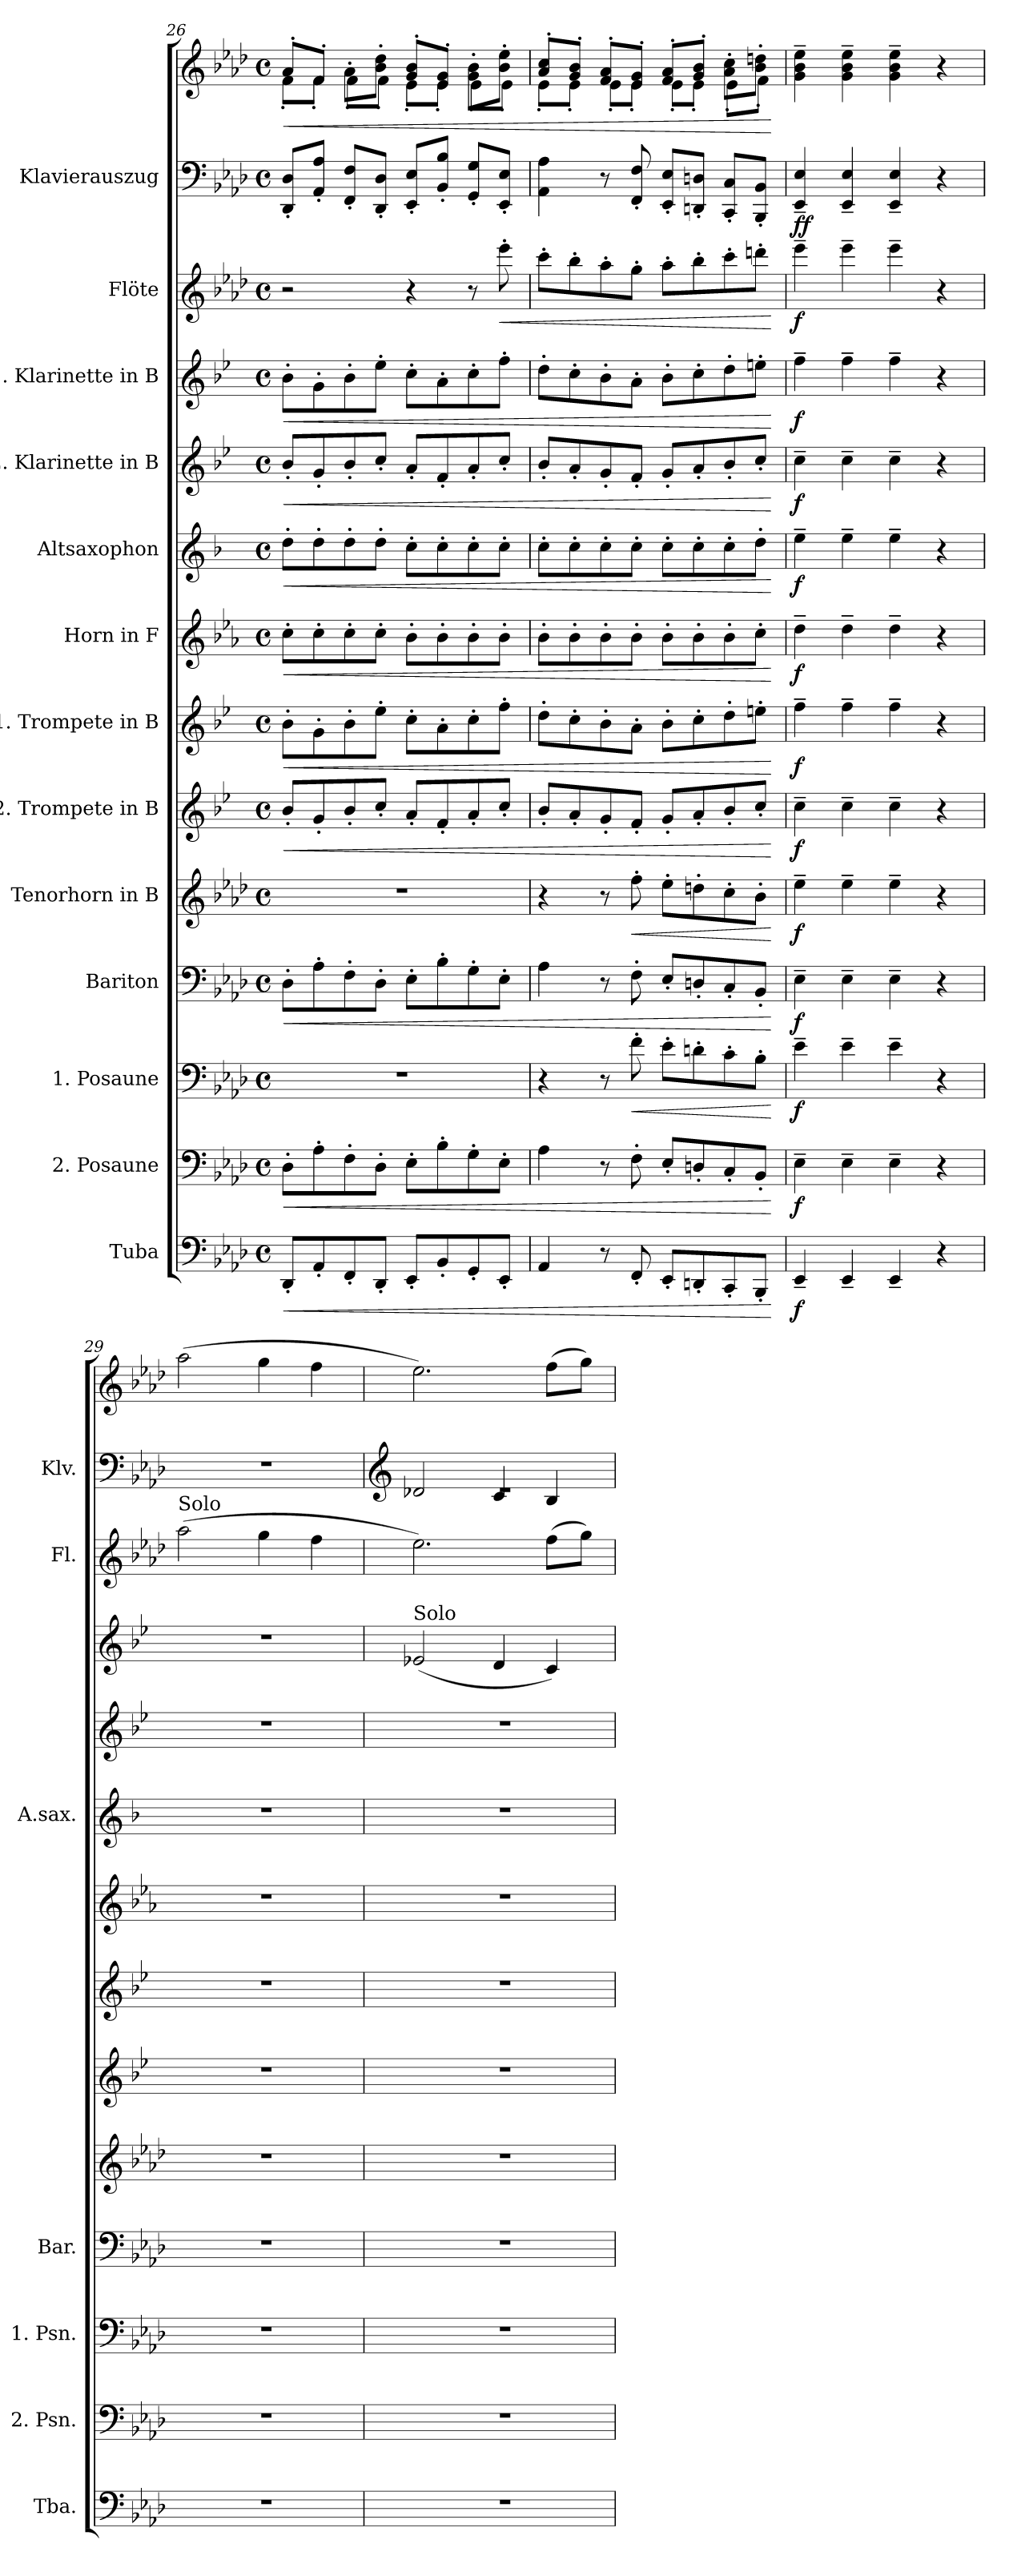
**kern	**dynam	**kern	**dynam	**kern	**dynam	**kern	**dynam	**kern	**dynam	**kern	**dynam	**kern	**dynam	**kern	**dynam	**kern	**dynam	**kern	**dynam	**kern	**dynam	**kern	**dynam	**kern	**kern	**dynam
*part13	*part13	*part12	*part12	*part11	*part11	*part10	*part10	*part9	*part9	*part8	*part8	*part7	*part7	*part6	*part6	*part5	*part5	*part4	*part4	*part3	*part3	*part2	*part2	*part1	*part1	*part1
*staff14	*staff14	*staff13	*staff13	*staff12	*staff12	*staff11	*staff11	*staff10	*staff10	*staff9	*staff9	*staff8	*staff8	*staff7	*staff7	*staff6	*staff6	*staff5	*staff5	*staff4	*staff4	*staff3	*staff3	*staff2	*staff1	*staff1/2
*I"Tuba	*	*I"2. Posaune	*	*I"1. Posaune	*	*I"Bariton	*	*I"Tenorhorn in B	*	*I"2. Trompete in B	*	*I"1. Trompete in B	*	*I"Horn in F	*	*I"Altsaxophon	*	*I"2. Klarinette in B	*	*I"1. Klarinette in B	*	*I"Flöte	*	*I"Klavierauszug	*	*
*I'Tba.	*	*I'2. Psn.	*	*I'1. Psn.	*	*I'Bar.	*	*	*	*	*	*	*	*	*	*I'A.sax.	*	*	*	*	*	*I'Fl.	*	*I'Klv.	*	*
*clefF4	*	*clefF4	*	*clefF4	*	*clefF4	*	*clefG2	*	*clefG2	*	*clefG2	*	*clefG2	*	*clefG2	*	*clefG2	*	*clefG2	*	*clefG2	*	*clefF4	*clefG2	*
*	*	*	*	*	*	*	*	*ITrd8c14	*	*ITrd1c2	*	*ITrd1c2	*	*ITrd4c7	*	*ITrd5c9	*	*ITrd1c2	*	*ITrd1c2	*	*	*	*	*	*
*k[b-e-a-d-]	*	*k[b-e-a-d-]	*	*k[b-e-a-d-]	*	*k[b-e-a-d-]	*	*k[b-e-a-d-]	*	*k[b-e-a-d-]	*	*k[b-e-a-d-]	*	*k[b-e-a-d-]	*	*k[b-e-a-d-]	*	*k[b-e-a-d-]	*	*k[b-e-a-d-]	*	*k[b-e-a-d-]	*	*k[b-e-a-d-]	*k[b-e-a-d-]	*
*M4/4	*	*M4/4	*	*M4/4	*	*M4/4	*	*M4/4	*	*M4/4	*	*M4/4	*	*M4/4	*	*M4/4	*	*M4/4	*	*M4/4	*	*M4/4	*	*M4/4	*M4/4	*
*met(c)	*	*met(c)	*	*met(c)	*	*met(c)	*	*met(c)	*	*met(c)	*	*met(c)	*	*met(c)	*	*met(c)	*	*met(c)	*	*met(c)	*	*met(c)	*	*met(c)	*met(c)	*
=26	=26	=26	=26	=26	=26	=26	=26	=26	=26	=26	=26	=26	=26	=26	=26	=26	=26	=26	=26	=26	=26	=26	=26	=26	=26	=26
!	!LO:HP:b	!	!LO:HP:b	!	!	!	!LO:HP:b	!	!	!	!LO:HP:b	!	!LO:HP:b	!	!LO:HP:b	!	!LO:HP:b	!	!LO:HP:b	!	!LO:HP:b	!	!	!	!	!LO:HP:b
*	*	*	*	*	*	*	*	*	*	*	*	*	*	*	*	*	*	*	*	*	*	*	*	*	*^	*
8DD-'/L	<	8D-'\L	<	1r	.	8D-'\L	<	1r	.	8a-'/L	<	8a-'\L	<	8f'\L	<	8f'\L	<	8a-'/L	<	8a-'\L	<	2r	.	8DD-'/ 8D-'/L	8a-'/L	8f'\L	<
8AA-'/	.	8A-'\	.	.	.	8A-'\	.	.	.	8f'/	.	8f'\	.	8f'\	.	8f'\	.	8f'/	.	8f'\	.	.	.	8AA-'/ 8A-'/J	8f'/J	8f'\J	.
8FF'/	.	8F'\	.	.	.	8F'\	.	.	.	8a-'/	.	8a-'\	.	8f'\	.	8f'\	.	8a-'/	.	8a-'\	.	.	.	8FF'/ 8F'/L	8a-'\L	8f'\L	.
8DD-'/J	.	8D-'\J	.	.	.	8D-'\J	.	.	.	8b-'/J	.	8dd-'\J	.	8f'\J	.	8f'\J	.	8b-'/J	.	8dd-'\J	.	.	.	8DD-'/ 8D-'/J	8b-'\ 8dd-'\J	8f'\J	.
8EE-'/L	.	8E-'\L	.	.	.	8E-'\L	.	.	.	8g'/L	.	8b-'\L	.	8e-'\L	.	8e-'\L	.	8g'/L	.	8b-'\L	.	4r	.	8EE-'/ 8E-'/L	8g'/ 8b-'/L	8e-'\L	.
8BB-'/	.	8B-'\	.	.	.	8B-'\	.	.	.	8e-'/	.	8g'\	.	8e-'\	.	8e-'\	.	8e-'/	.	8g'\	.	.	.	8BB-'/ 8B-'/J	8e-'/ 8g'/J	8e-'\J	.
8GG'/	.	8G'\	.	.	.	8G'\	.	.	.	8g'/	.	8b-'\	.	8e-'\	.	8e-'\	.	8g'/	.	8b-'\	.	8r	.	8GG'/ 8G'/L	8g'\ 8b-'\L	8e-'\L	.
!	!	!	!	!	!	!	!	!	!	!	!	!	!	!	!	!	!	!	!	!	!	!	!LO:HP:b	!	!	!	!
8EE-'/J	.	8E-'\J	.	.	.	8E-'\J	.	.	.	8b-'/J	.	8ee-'\J	.	8e-'\J	.	8e-'\J	.	8b-'/J	.	8ee-'\J	.	8eee-'\	<	8EE-'/ 8E-'/J	8b-'\ 8ee-'\J	8e-'\J	.
=27	=27	=27	=27	=27	=27	=27	=27	=27	=27	=27	=27	=27	=27	=27	=27	=27	=27	=27	=27	=27	=27	=27	=27	=27	=27	=27	=27
4AA-/	.	4A-\	.	4r	.	4A-\	.	4r	.	8a-'/L	.	8cc'\L	.	8e-'\L	.	8e-'\L	.	8a-'/L	.	8cc'\L	.	8ccc'\L	.	4AA-\ 4A-\	8a-'/ 8cc'/L	8e-'\L	.
.	.	.	.	.	.	.	.	.	.	8g'/	.	8b-'\	.	8e-'\	.	8e-'\	.	8g'/	.	8b-'\	.	8bb-'\	.	.	8g'/ 8b-'/J	8e-'\J	.
8r	.	8r	.	8r	.	8r	.	8r	.	8f'/	.	8a-'\	.	8e-'\	.	8e-'\	.	8f'/	.	8a-'\	.	8aa-'\	.	8r	8f'/ 8a-'/L	8e-'\L	.
!	!	!	!	!	!LO:HP:b	!	!	!	!LO:HP:b	!	!	!	!	!	!	!	!	!	!	!	!	!	!	!	!	!	!
8FF'/	.	8F'\	.	8f'\	<	8F'\	.	8f'\	<	8e-'/J	.	8g'\J	.	8e-'\J	.	8e-'\J	.	8e-'/J	.	8g'\J	.	8gg'\J	.	8FF/' 8F/'	8e-'/ 8g'/J	8e-'\J	.
8EE-'/L	.	8E-'/L	.	8e-'\L	.	8E-'/L	.	8e-'\L	.	8f'/L	.	8a-'\L	.	8e-'\L	.	8e-'\L	.	8f'/L	.	8a-'\L	.	8aa-'\L	.	8EE-'/ 8E-'/L	8f'/ 8a-'/L	8e-'\L	.
8DDn'/	.	8Dn'/	.	8dn'\	.	8Dn'/	.	8dn'\	.	8g'/	.	8b-'\	.	8e-'\	.	8e-'\	.	8g'/	.	8b-'\	.	8bb-'\	.	8DDn'/ 8Dn'/J	8g'/ 8b-'/J	8e-'\J	.
8CC'/	.	8C'/	.	8c'\	.	8C'/	.	8c'\	.	8a-'/	.	8cc'\	.	8e-'\	.	8e-'\	.	8a-'/	.	8cc'\	.	8ccc'\	.	8CC'/ 8C'/L	8a-'\ 8cc'\L	8e-'\L	.
8BBB-'/J	.	8BB-'/J	.	8B-'\J	.	8BB-'/J	.	8B-'\J	.	8b-'/J	.	8ddn'\J	.	8f'\J	.	8f'\J	.	8b-'/J	.	8ddn'\J	.	8dddn'\J	.	8BBB-'/ 8BB-'/J	8b-'\ 8ddn'\J	8f'\J	.
*	*	*	*	*	*	*	*	*	*	*	*	*	*	*	*	*	*	*	*	*	*	*	*	*	*v	*v	*
.	[	.	[	.	[	.	[	.	[	.	[	.	[	.	[	.	[	.	[	.	[	.	[	.	.	[
=28	=28	=28	=28	=28	=28	=28	=28	=28	=28	=28	=28	=28	=28	=28	=28	=28	=28	=28	=28	=28	=28	=28	=28	=28	=28	=28
!	!LO:DY:b	!	!LO:DY:b	!	!LO:DY:b	!	!LO:DY:b	!	!LO:DY:b	!	!LO:DY:b	!	!LO:DY:b	!	!LO:DY:b	!	!LO:DY:b	!	!LO:DY:b	!	!LO:DY:b	!	!LO:DY:b	!	!	!LO:DY:b=2
!	!	!	!	!	!	!	!	!	!	!	!	!	!	!	!	!	!	!	!	!	!	!	!	!	!	!LO:DY:n=1:b
4EE-~/	f	4E-~\	f	4e-~\	f	4E-~\	f	4e-~\	f	4b-~\	f	4ee-~\	f	4g~\	f	4g~\	f	4b-~\	f	4ee-~\	f	4eee-~\	f	4EE-/~ 4E-/~	4g\~ 4b-\~ 4ee-\~	f f
4EE-~/	.	4E-~\	.	4e-~\	.	4E-~\	.	4e-~\	.	4b-~\	.	4ee-~\	.	4g~\	.	4g~\	.	4b-~\	.	4ee-~\	.	4eee-~\	.	4EE-/~ 4E-/~	4g\~ 4b-\~ 4ee-\~	.
4EE-~/	.	4E-~\	.	4e-~\	.	4E-~\	.	4e-~\	.	4b-~\	.	4ee-~\	.	4g~\	.	4g~\	.	4b-~\	.	4ee-~\	.	4eee-~\	.	4EE-/~ 4E-/~	4g\~ 4b-\~ 4ee-\~	.
4r	.	4r	.	4r	.	4r	.	4r	.	4r	.	4r	.	4r	.	4r	.	4r	.	4r	.	4r	.	4r	4r	.
!!LO:PB:g=z
=29	=29	=29	=29	=29	=29	=29	=29	=29	=29	=29	=29	=29	=29	=29	=29	=29	=29	=29	=29	=29	=29	=29	=29	=29	=29	=29
!	!	!	!	!	!	!	!	!	!	!	!	!	!	!	!	!	!	!	!	!	!	!LO:TX:a:t=Solo	!	!	!	!
!	!	!	!	!	!	!	!	!	!	!	!	!	!	!	!	!	!	!	!	!	!	!	!LO:DY:b	!	!	!
!	!	!	!	!	!	!	!	!	!	!	!	!	!	!	!	!	!	!	!	!	!	!	!LO:DY:n=1:b	!	!	!LO:DY:a
!	!	!	!	!	!	!	!	!	!	!	!	!	!	!	!	!	!	!	!	!	!	!	!	!	!	!LO:DY:n=1:a
1r	.	1r	.	1r	.	1r	.	1r	.	1r	.	1r	.	1r	.	1r	.	1r	.	1r	.	(>2aa-\	p other-dynamics	1r	(>2aa-\	p other-dynamics
.	.	.	.	.	.	.	.	.	.	.	.	.	.	.	.	.	.	.	.	.	.	4gg\	.	.	4gg\	.
.	.	.	.	.	.	.	.	.	.	.	.	.	.	.	.	.	.	.	.	.	.	4ff\	.	.	4ff\	.
=30	=30	=30	=30	=30	=30	=30	=30	=30	=30	=30	=30	=30	=30	=30	=30	=30	=30	=30	=30	=30	=30	=30	=30	=30	=30	=30
*	*	*	*	*	*	*	*	*	*	*	*	*	*	*	*	*	*	*	*	*	*	*	*	*clefG2	*	*
*	*	*	*	*	*	*	*	*	*	*	*	*	*	*	*	*	*	*	*	*	*	*	*	*^	*	*
!	!	!	!	!	!	!	!	!	!	!	!	!	!	!	!	!	!	!	!	!LO:TX:a:t=Solo	!	!	!	!	!	!	!
!	!	!	!	!	!	!	!	!	!	!	!	!	!	!	!	!	!	!	!	!	!LO:DY:b	!	!	!	!	!	!
!	!	!	!	!	!	!	!	!	!	!	!	!	!	!	!	!	!	!	!	!	!LO:DY:n=1:b	!	!	!	!	!	!LO:DY:a=2
!	!	!	!	!	!	!	!	!	!	!	!	!	!	!	!	!	!	!	!	!	!	!	!	!	!	!	!LO:DY:n=1:a=2
1r	.	1r	.	1r	.	1r	.	1r	.	1r	.	1r	.	1r	.	1r	.	1r	.	(<2d-X/	p other-dynamics	2.ee-\)	.	2d-X/	1re	2.ee-\)	p other-dynamics
.	.	.	.	.	.	.	.	.	.	.	.	.	.	.	.	.	.	.	.	4c/	.	.	.	4c/	.	.	.
.	.	.	.	.	.	.	.	.	.	.	.	.	.	.	.	.	.	.	.	4B-/)	.	(>8ff\L	.	4B-/	.	(>8ff\L	.
.	.	.	.	.	.	.	.	.	.	.	.	.	.	.	.	.	.	.	.	.	.	8gg\J)	.	.	.	8gg\J)	.
*	*	*	*	*	*	*	*	*	*	*	*	*	*	*	*	*	*	*	*	*	*	*	*	*v	*v	*	*
=	=	=	=	=	=	=	=	=	=	=	=	=	=	=	=	=	=	=	=	=	=	=	=	=	=	=
*-	*-	*-	*-	*-	*-	*-	*-	*-	*-	*-	*-	*-	*-	*-	*-	*-	*-	*-	*-	*-	*-	*-	*-	*-	*-	*-
